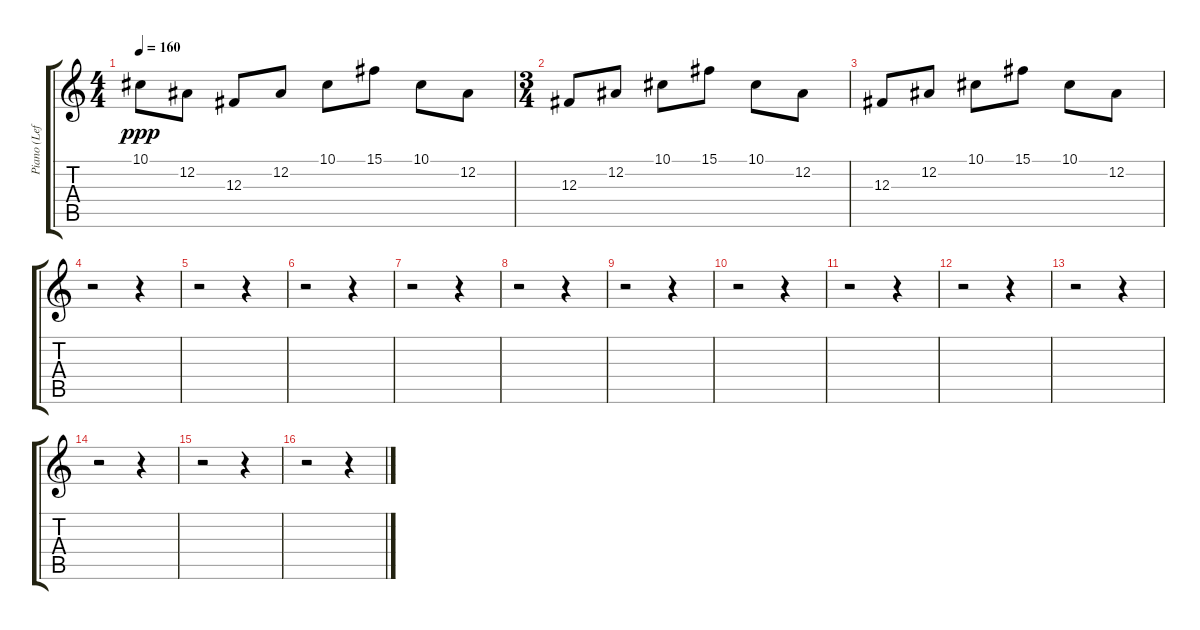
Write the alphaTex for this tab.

\track ("Piano (Left Hand)" "Piano (Lef") {instrument acousticgrandpiano}
\staff {score tabs}
\tuning (Eb4 Bb3 Gb3 Db3 Ab2 Eb2) {hide}
\ts (4 4)
\tempo 160
\clef g2
\ks c
10.1.8{dy ppp} 12.2.8 12.3.8 12.2.8 10.1.8 15.1.8 10.1.8 12.2.8 |
\ts (3 4)
12.3.8 12.2.8 10.1.8 15.1.8 10.1.8 12.2.8 |
12.3.8 12.2.8 10.1.8 15.1.8 10.1.8 12.2.8 |
r.2 r.4 |
r.2 r.4 |
r.2 r.4 |
r.2 r.4 |
r.2 r.4 |
r.2 r.4 |
r.2 r.4 |
r.2 r.4 |
r.2 r.4 |
r.2 r.4 |
r.2 r.4 |
r.2 r.4 |
r.2 r.4
